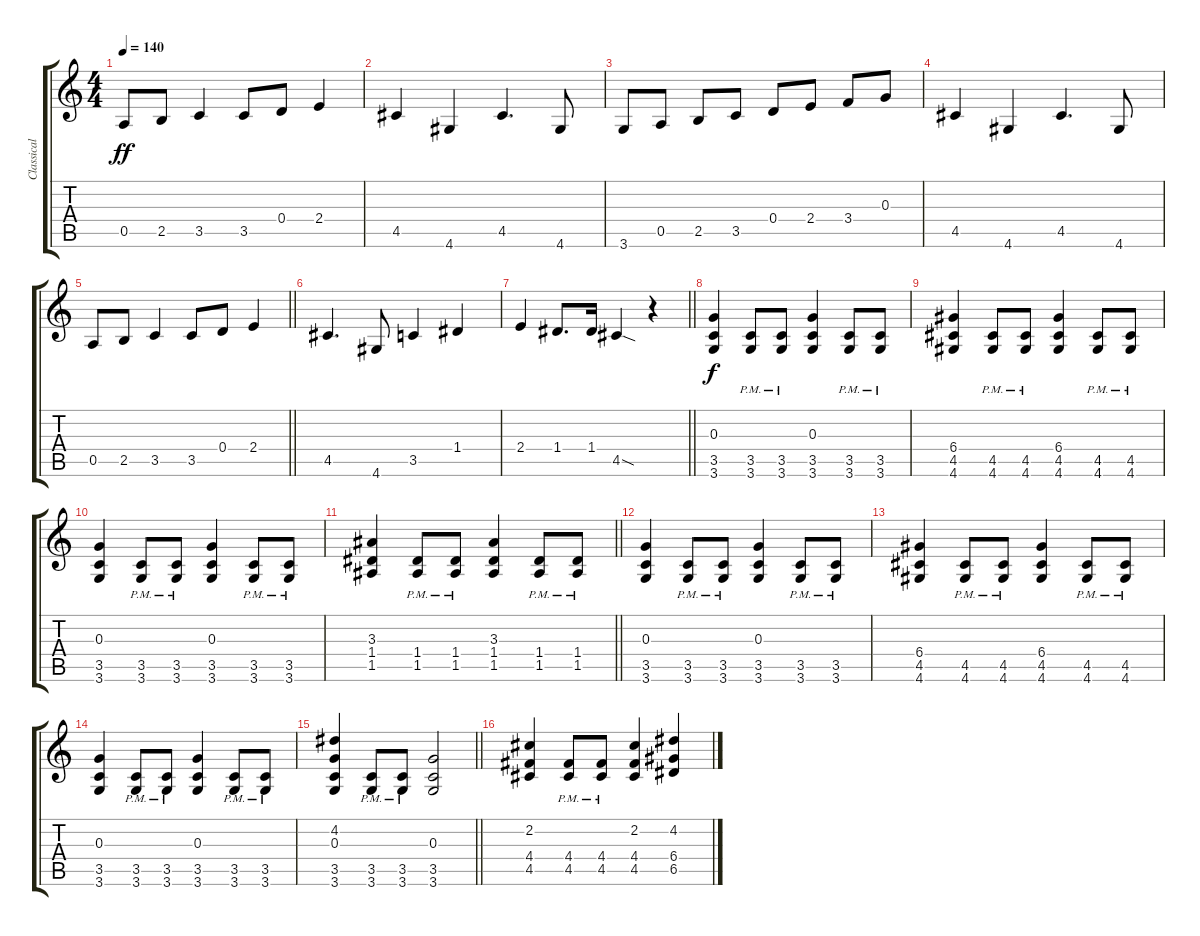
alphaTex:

\track ("Classical Rhythm Guitar 2" "Classical ") {instrument acousticguitarnylon}
\staff {score tabs}
\tuning (E4 B3 G3 D3 A2 E2) {hide}
\ts (4 4)
\tempo 140
\clef g2
\ks c
0.5.8{dy ff} 2.5.8 3.5.4 3.5.8 0.4.8 2.4.4 |
4.5.4 4.6.4 4.5.4{d} 4.6.8 |
3.6.8 0.5.8 2.5.8 3.5.8 0.4.8 2.4.8 3.4.8 0.3.8 |
4.5.4 4.6.4 4.5.4{d} 4.6.8 |
\barLineRight lightlight
0.5.8 2.5.8 3.5.4 3.5.8 0.4.8 2.4.4 |
4.5.4{d} 4.6.8 3.5.4 1.4.4 |
\barLineRight lightlight
2.4.4 1.4.8{d} 1.4.16 4.5{sod}.4 r.4 |
(0.3 3.5 3.6).4{dy f volume 9} (3.5{pm} 3.6{pm}).8 (3.5{pm} 3.6{pm}).8 (0.3 3.5 3.6).4 (3.5{pm} 3.6{pm}).8 (3.5{pm} 3.6{pm}).8 |
(6.4 4.5 4.6).4 (4.5{pm} 4.6{pm}).8 (4.5{pm} 4.6{pm}).8 (6.4 4.5 4.6).4 (4.5{pm} 4.6{pm}).8 (4.5{pm} 4.6{pm}).8 |
(0.3 3.5 3.6).4 (3.5{pm} 3.6{pm}).8 (3.5{pm} 3.6{pm}).8 (0.3 3.5 3.6).4 (3.5{pm} 3.6{pm}).8 (3.5{pm} 3.6{pm}).8 |
\barLineRight lightlight
(3.3 1.4 1.5).4 (1.4{pm} 1.5{pm}).8 (1.4{pm} 1.5{pm}).8 (3.3 1.4 1.5).4 (1.4{pm} 1.5{pm}).8 (1.4{pm} 1.5{pm}).8 |
(0.3 3.5 3.6).4 (3.5{pm} 3.6{pm}).8 (3.5{pm} 3.6{pm}).8 (0.3 3.5 3.6).4 (3.5{pm} 3.6{pm}).8 (3.5{pm} 3.6{pm}).8 |
(6.4 4.5 4.6).4 (4.5{pm} 4.6{pm}).8 (4.5{pm} 4.6{pm}).8 (6.4 4.5 4.6).4 (4.5{pm} 4.6{pm}).8 (4.5{pm} 4.6{pm}).8 |
(0.3 3.5 3.6).4 (3.5{pm} 3.6{pm}).8 (3.5{pm} 3.6{pm}).8 (0.3 3.5 3.6).4 (3.5{pm} 3.6{pm}).8 (3.5{pm} 3.6{pm}).8 |
\barLineRight lightlight
(4.2 0.3 3.5 3.6).4 (3.5{pm} 3.6{pm}).8 (3.5{pm} 3.6{pm}).8 (0.3 3.5 3.6).2 |
(2.2 4.4 4.5).4 (4.4{pm} 4.5{pm}).8 (4.4{pm} 4.5{pm}).8 (2.2 4.4 4.5).4 (4.2 6.4 6.5).4
